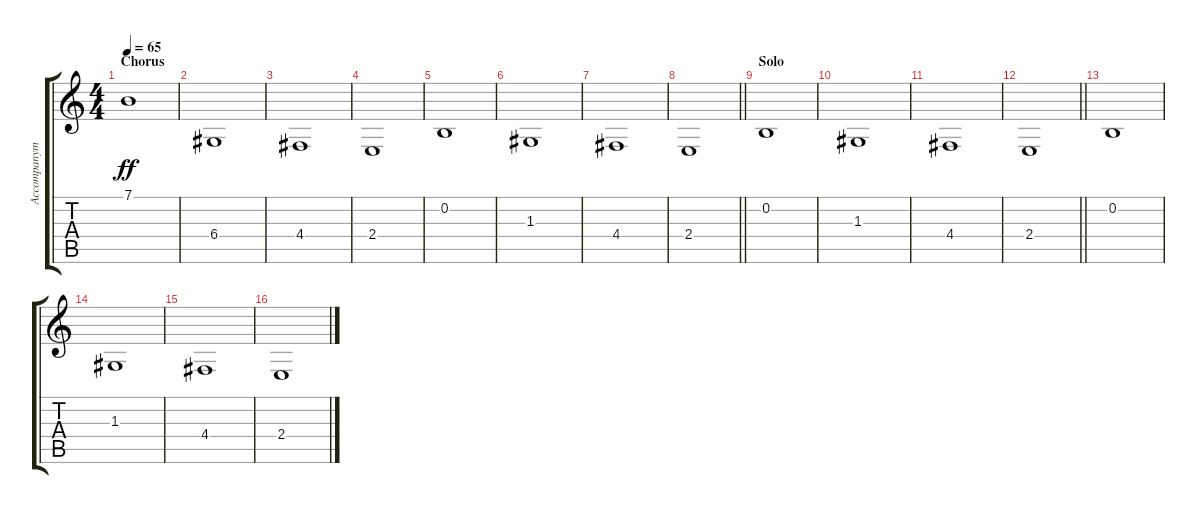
\track ("Accompanyment" "Accompanym") {instrument stringensemble2}
\staff {score tabs}
\tuning (E4 B3 G3 D3 A2 E2) {hide}
\ts (4 4)
\section ("" "Chorus")
\tempo 65
\clef g2
\ks c
7.1.1{dy ff} |
6.4.1 |
4.4.1 |
2.4.1 |
0.2.1 |
1.3.1 |
4.4.1 |
\barLineRight lightlight
2.4.1 |
\section ("" "Solo")
0.2.1 |
1.3.1 |
4.4.1 |
\barLineRight lightlight
2.4.1 |
0.2.1 |
1.3.1 |
4.4.1 |
2.4.1
